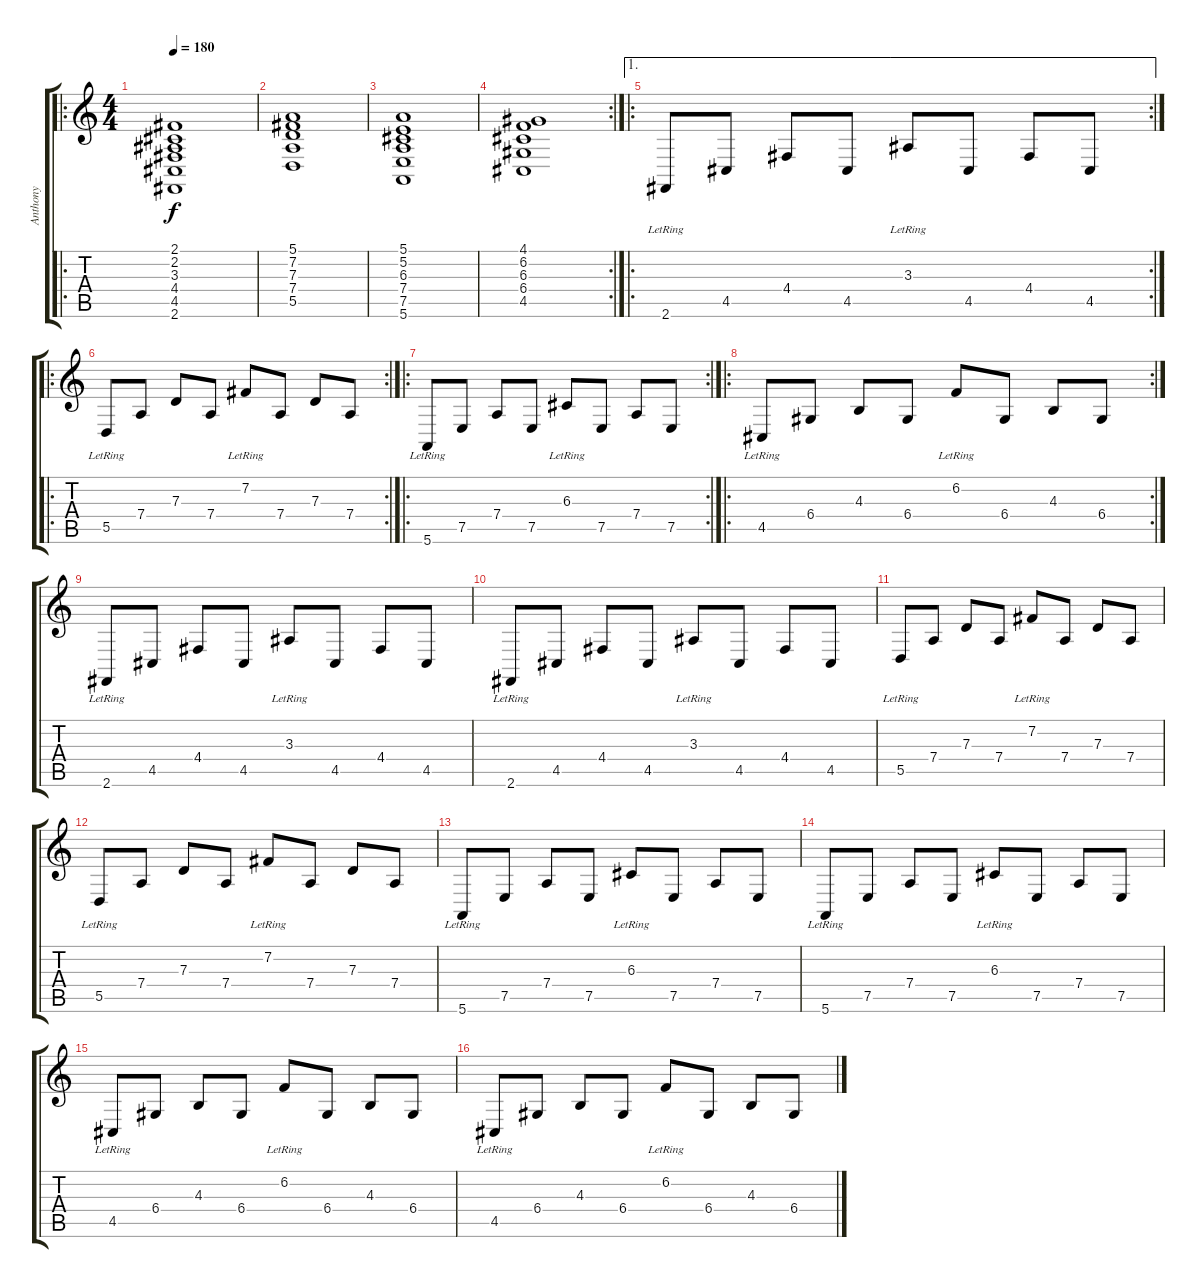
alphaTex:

\track ("Anthony" "Anthony") {instrument acousticgrandpiano}
\staff {score tabs}
\tuning (E4 B3 G3 D3 A2 E2) {hide}
\ro
\ts (4 4)
\tempo 180
\clef g2
\ks c
(2.1 2.2 3.3 4.4 4.5 2.6).1{dy f} |
(5.1 7.2 7.3 7.4 5.5).1 |
(5.1 5.2 6.3 7.4 7.5 5.6).1 |
\rc 2
(4.1 6.2 6.3 6.4 4.5).1 |
\ae 1
\ro
\rc 2
2.6{lr}.8 4.5.8 4.4.8 4.5.8 3.3{lr}.8 4.5.8 4.4.8 4.5.8 |
\ro
\rc 2
5.5{lr}.8 7.4.8 7.3.8 7.4.8 7.2{lr}.8 7.4.8 7.3.8 7.4.8 |
\ro
\rc 2
5.6{lr}.8 7.5.8 7.4.8 7.5.8 6.3{lr}.8 7.5.8 7.4.8 7.5.8 |
\ro
\rc 2
4.5{lr}.8 6.4.8 4.3.8 6.4.8 6.2{lr}.8 6.4.8 4.3.8 6.4.8 |
2.6{lr}.8 4.5.8 4.4.8 4.5.8 3.3{lr}.8 4.5.8 4.4.8 4.5.8 |
2.6{lr}.8 4.5.8 4.4.8 4.5.8 3.3{lr}.8 4.5.8 4.4.8 4.5.8 |
5.5{lr}.8 7.4.8 7.3.8 7.4.8 7.2{lr}.8 7.4.8 7.3.8 7.4.8 |
5.5{lr}.8 7.4.8 7.3.8 7.4.8 7.2{lr}.8 7.4.8 7.3.8 7.4.8 |
5.6{lr}.8 7.5.8 7.4.8 7.5.8 6.3{lr}.8 7.5.8 7.4.8 7.5.8 |
5.6{lr}.8 7.5.8 7.4.8 7.5.8 6.3{lr}.8 7.5.8 7.4.8 7.5.8 |
4.5{lr}.8 6.4.8 4.3.8 6.4.8 6.2{lr}.8 6.4.8 4.3.8 6.4.8 |
4.5{lr}.8 6.4.8 4.3.8 6.4.8 6.2{lr}.8 6.4.8 4.3.8 6.4.8
